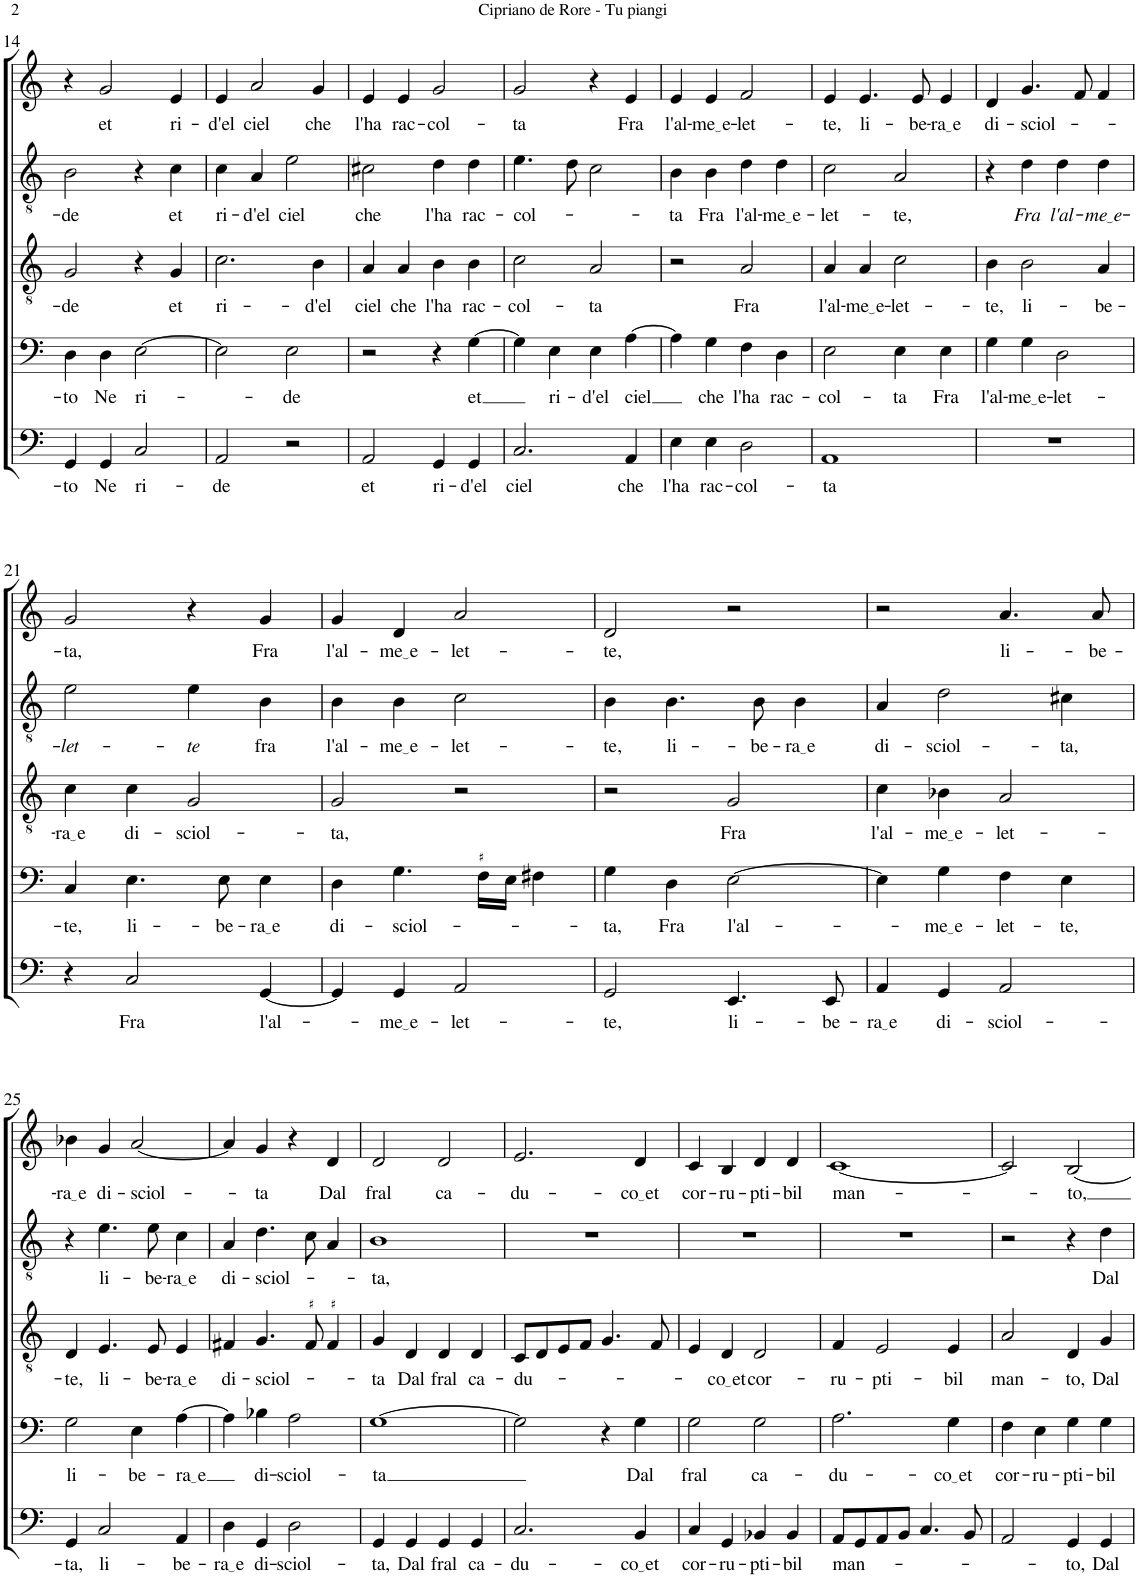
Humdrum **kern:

**kern	**text	**kern	**text	**kern	**text	**kern	**text	**kern	**text
*part5	*part5	*part4	*part4	*part3	*part3	*part2	*part2	*part1	*part1
*staff5	*staff5	*staff4	*staff4	*staff3	*staff3	*staff2	*staff2	*staff1	*staff1
*I"Bassus	*	*I"Tenor	*	*I"Quintus	*	*I"Altus	*	*I"Cantus	*
*I'B	*	*I'T	*	*	*	*I'A	*	*	*
!!LO:PB:g=z
*clefF4	*	*clefF4	*	*clefGv2	*	*clefGv2	*	*clefG2	*
*k[]	*	*k[]	*	*k[]	*	*k[]	*	*k[]	*
*M4/4	*	*M4/4	*	*M4/4	*	*M4/4	*	*M4/4	*
*met(c)	*	*met(c)	*	*met(c)	*	*met(c)	*	*met(c)	*
=14	=14	=14	=14	=14	=14	=14	=14	=14	=14
!	!LO:LY:b	!	!LO:LY:b	!	!LO:LY:b	!	!LO:LY:b	!	!
4GG/	-to	4D\	-to	2G/	-de	2B\	-de	4r	.
!	!LO:LY:b	!	!LO:LY:b	!	!	!	!	!	!LO:LY:b
4GG/	Ne	4D\	Ne	.	.	.	.	2g/	et
!	!LO:LY:b	!	!LO:LY:b	!	!	!	!	!	!
2C/	ri-	[2E\	ri-	4r	.	4r	.	.	.
!	!	!	!	!	!LO:LY:b	!	!LO:LY:b	!	!LO:LY:b
.	.	.	.	4G/	et	4c\	et	4e/	ri-
=15	=15	=15	=15	=15	=15	=15	=15	=15	=15
!	!LO:LY:b	!	!	!	!LO:LY:b	!	!LO:LY:b	!	!LO:LY:b
2AA/	-de	2E\]	.	2.c\	ri-	4c\	ri-	4e/	-d'el
!	!	!	!	!	!	!	!LO:LY:b	!	!LO:LY:b
.	.	.	.	.	.	4A/	-d'el	2a/	ciel
!	!	!	!LO:LY:b	!	!	!	!LO:LY:b	!	!
2r	.	2E\	-de	.	.	2e\	ciel	.	.
!	!	!	!	!	!LO:LY:b	!	!	!	!LO:LY:b
.	.	.	.	4B\	-d'el	.	.	4g/	che
=16	=16	=16	=16	=16	=16	=16	=16	=16	=16
!	!LO:LY:b	!	!	!	!LO:LY:b	!	!LO:LY:b	!	!LO:LY:b
2AA/	et	2r	.	4A/	ciel	2c#X\	che	4e/	l'ha
!	!	!	!	!	!LO:LY:b	!	!	!	!LO:LY:b
.	.	.	.	4A/	che	.	.	4e/	rac-
!	!LO:LY:b	!	!	!	!LO:LY:b	!	!LO:LY:b	!	!LO:LY:b
4GG/	ri-	4r	.	4B\	l'ha	4d\	l'ha	2g/	-col-
!	!LO:LY:b	!	!LO:LY:b	!	!LO:LY:b	!	!LO:LY:b	!	!
4GG/	-d'el	[4G\	et	4B\	rac-	4d\	rac-	.	.
=17	=17	=17	=17	=17	=17	=17	=17	=17	=17
!	!LO:LY:b	!	!	!	!LO:LY:b	!	!LO:LY:b	!	!LO:LY:b
2.C/	ciel	4G\]	.	2c\	-col-	4.e\	-col-	2g/	-ta
!	!	!	!LO:LY:b	!	!	!	!	!	!
.	.	4E\	ri-	.	.	.	.	.	.
.	.	.	.	.	.	8d\	.	.	.
!	!	!	!LO:LY:b	!	!LO:LY:b	!	!	!	!
.	.	4E\	-d'el	2A/	-ta	2c\	.	4r	.
!	!LO:LY:b	!	!LO:LY:b	!	!	!	!	!	!LO:LY:b
4AA/	che	[4A\	ciel	.	.	.	.	4e/	Fra
=18	=18	=18	=18	=18	=18	=18	=18	=18	=18
!	!LO:LY:b	!	!	!	!	!	!LO:LY:b	!	!LO:LY:b
4E\	l'ha	4A\]	.	2r	.	4B\	-ta	4e/	l'al-
!	!LO:LY:b	!	!LO:LY:b	!	!	!	!LO:LY:b	!	!LO:LY:b
4E\	rac-	4G\	che	.	.	4B\	Fra	4e/	me e
!	!LO:LY:b	!	!LO:LY:b	!	!LO:LY:b	!	!LO:LY:b	!	!LO:LY:b
2D\	-col-	4F\	l'ha	2A/	Fra	4d\	l'al-	2f/	-let-
!	!	!	!LO:LY:b	!	!	!	!LO:LY:b	!	!
.	.	4D\	rac-	.	.	4d\	me e	.	.
=19	=19	=19	=19	=19	=19	=19	=19	=19	=19
!	!LO:LY:b	!	!LO:LY:b	!	!LO:LY:b	!	!LO:LY:b	!	!LO:LY:b
1AA	-ta	2E\	-col-	4A/	l'al-	2c\	-let-	4e/	-te,
!	!	!	!	!	!LO:LY:b	!	!	!	!LO:LY:b
.	.	.	.	4A/	me e	.	.	4.e/	li-
!	!	!	!LO:LY:b	!	!LO:LY:b	!	!LO:LY:b	!	!
.	.	4E\	-ta	2c\	-let-	2A/	-te,	.	.
!	!	!	!	!	!	!	!	!	!LO:LY:b
.	.	.	.	.	.	.	.	8e/	-be-
!	!	!	!LO:LY:b	!	!	!	!	!	!LO:LY:b
.	.	4E\	Fra	.	.	.	.	4e/	ra e
=20	=20	=20	=20	=20	=20	=20	=20	=20	=20
!	!	!	!LO:LY:b	!	!LO:LY:b	!	!	!	!LO:LY:b
1r	.	4G\	l'al-	4B\	-te,	4r	.	4d/	di-
!	!	!	!LO:LY:b	!	!LO:LY:b	!	!LO:LY:b	!	!LO:LY:b
.	.	4G\	me e	2B\	li-	4d\	Fra	4.g/	-sciol-
!	!	!	!LO:LY:b	!	!	!	!LO:LY:b	!	!
.	.	2D\	-let-	.	.	4d\	l'al-	.	.
.	.	.	.	.	.	.	.	8f/	.
!	!	!	!	!	!LO:LY:b	!	!LO:LY:b	!	!
.	.	.	.	4A/	-be-	4d\	me e	4f/	.
!!LO:LB:g=z
=21	=21	=21	=21	=21	=21	=21	=21	=21	=21
!	!	!	!LO:LY:b	!	!LO:LY:b	!	!LO:LY:b	!	!LO:LY:b
4r	.	4C/	-te,	4c\	ra e	2e\	-let-	2g/	-ta,
!	!LO:LY:b	!	!LO:LY:b	!	!LO:LY:b	!	!	!	!
2C/	Fra	4.E\	li-	4c\	di-	.	.	.	.
!	!	!	!	!	!LO:LY:b	!	!LO:LY:b	!	!
.	.	.	.	2G/	-sciol-	4e\	-te	4r	.
!	!	!	!LO:LY:b	!	!	!	!	!	!
.	.	8E\	-be-	.	.	.	.	.	.
!	!LO:LY:b	!	!LO:LY:b	!	!	!	!LO:LY:b	!	!LO:LY:b
[4GG/	l'al-	4E\	ra e	.	.	4B\	fra	4g/	Fra
=22	=22	=22	=22	=22	=22	=22	=22	=22	=22
!	!	!	!LO:LY:b	!	!LO:LY:b	!	!LO:LY:b	!	!LO:LY:b
4GG/]	.	4D\	di-	2G/	-ta,	4B\	l'al-	4g/	l'al-
!	!LO:LY:b	!	!LO:LY:b	!	!	!	!LO:LY:b	!	!LO:LY:b
4GG/	me e	4.G\	-sciol-	.	.	4B\	me e	4d/	me e
!	!LO:LY:b	!	!	!	!	!	!LO:LY:b	!	!LO:LY:b
2AA/	-let-	.	.	2r	.	2c\	-let-	2a/	-let-
.	.	16F#X\LL	.	.	.	.	.	.	.
.	.	16E\JJ	.	.	.	.	.	.	.
.	.	4F#X\	.	.	.	.	.	.	.
=23	=23	=23	=23	=23	=23	=23	=23	=23	=23
!	!LO:LY:b	!	!LO:LY:b	!	!	!	!LO:LY:b	!	!LO:LY:b
2GG/	-te,	4G\	-ta,	2r	.	4B\	-te,	2d/	-te,
!	!	!	!LO:LY:b	!	!	!	!LO:LY:b	!	!
.	.	4D\	Fra	.	.	4.B\	li-	.	.
!	!LO:LY:b	!	!LO:LY:b	!	!LO:LY:b	!	!	!	!
4.EE/	li-	[2E\	l'al-	2G/	Fra	.	.	2r	.
!	!	!	!	!	!	!	!LO:LY:b	!	!
.	.	.	.	.	.	8B\	-be-	.	.
!	!	!	!	!	!	!	!LO:LY:b	!	!
.	.	.	.	.	.	4B\	ra e	.	.
!	!LO:LY:b	!	!	!	!	!	!	!	!
8EE/	-be-	.	.	.	.	.	.	.	.
=24	=24	=24	=24	=24	=24	=24	=24	=24	=24
!	!LO:LY:b	!	!	!	!LO:LY:b	!	!LO:LY:b	!	!
4AA/	ra e	4E\]	.	4c\	l'al-	4A/	di-	2r	.
!	!LO:LY:b	!	!LO:LY:b	!	!LO:LY:b	!	!LO:LY:b	!	!
4GG/	di-	4G\	me e	4B-X\	me e	2d\	-sciol-	.	.
!	!LO:LY:b	!	!LO:LY:b	!	!LO:LY:b	!	!	!	!LO:LY:b
2AA/	-sciol-	4F\	-let-	2A/	-let-	.	.	4.a/	li-
!	!	!	!LO:LY:b	!	!	!	!LO:LY:b	!	!
.	.	4E\	-te,	.	.	4c#X\	-ta,	.	.
!	!	!	!	!	!	!	!	!	!LO:LY:b
.	.	.	.	.	.	.	.	8a/	-be-
!!LO:LB:g=z
=25	=25	=25	=25	=25	=25	=25	=25	=25	=25
!	!LO:LY:b	!	!LO:LY:b	!	!LO:LY:b	!	!	!	!LO:LY:b
4GG/	-ta,	2G\	li-	4D/	-te,	4r	.	4b-X\	ra e
!	!LO:LY:b	!	!	!	!LO:LY:b	!	!LO:LY:b	!	!LO:LY:b
2C/	li-	.	.	4.E/	li-	4.e\	li-	4g/	di-
!	!	!	!LO:LY:b	!	!	!	!	!	!LO:LY:b
.	.	4E\	-be-	.	.	.	.	[2a/	-sciol-
!	!	!	!	!	!LO:LY:b	!	!LO:LY:b	!	!
.	.	.	.	8E/	-be-	8e\	-be-	.	.
!	!LO:LY:b	!	!LO:LY:b	!	!LO:LY:b	!	!LO:LY:b	!	!
4AA/	-be-	[4A\	ra e	4E/	ra e	4c\	ra e	.	.
=26	=26	=26	=26	=26	=26	=26	=26	=26	=26
!	!LO:LY:b	!	!	!	!LO:LY:b	!	!LO:LY:b	!	!
4D\	ra e	4A\]	.	4F#X/	di-	4A/	di-	4a/]	.
!	!LO:LY:b	!	!LO:LY:b	!	!LO:LY:b	!	!LO:LY:b	!	!LO:LY:b
4GG/	di-	4B-X\	di-	4.G/	-sciol-	4.d\	-sciol-	4g/	-ta
!	!LO:LY:b	!	!LO:LY:b	!	!	!	!	!	!
2D\	-sciol-	2A\	-sciol-	.	.	.	.	4r	.
.	.	.	.	8F#/	.	8c\	.	.	.
!	!	!	!	!	!	!	!	!	!LO:LY:b
.	.	.	.	4F#/	.	4A/	.	4d/	Dal
=27	=27	=27	=27	=27	=27	=27	=27	=27	=27
!	!LO:LY:b	!	!LO:LY:b	!	!LO:LY:b	!	!LO:LY:b	!	!LO:LY:b
4GG/	-ta,	[1G	-ta	4G/	-ta	1B	-ta,	2d/	fral
!	!LO:LY:b	!	!	!	!LO:LY:b	!	!	!	!
4GG/	Dal	.	.	4D/	Dal	.	.	.	.
!	!LO:LY:b	!	!	!	!LO:LY:b	!	!	!	!LO:LY:b
4GG/	fral	.	.	4D/	fral	.	.	2d/	ca-
!	!LO:LY:b	!	!	!	!LO:LY:b	!	!	!	!
4GG/	ca-	.	.	4D/	ca-	.	.	.	.
=28	=28	=28	=28	=28	=28	=28	=28	=28	=28
!	!LO:LY:b	!	!	!	!LO:LY:b	!	!	!	!LO:LY:b
2.C/	-du-	2G\]	.	8C/L	-du-	1r	.	2.e/	-du-
.	.	.	.	8D/	.	.	.	.	.
.	.	.	.	8E/	.	.	.	.	.
.	.	.	.	8F/J	.	.	.	.	.
.	.	4r	.	4.G/	.	.	.	.	.
!	!LO:LY:b	!	!LO:LY:b	!	!	!	!	!	!LO:LY:b
4BB/	co et	4G\	Dal	.	.	.	.	4d/	co et
.	.	.	.	8F/	.	.	.	.	.
=29	=29	=29	=29	=29	=29	=29	=29	=29	=29
!	!LO:LY:b	!	!LO:LY:b	!	!	!	!	!	!LO:LY:b
4C/	cor-	2G\	fral	4E/	.	1r	.	4c/	cor-
!	!LO:LY:b	!	!	!	!LO:LY:b	!	!	!	!LO:LY:b
4GG/	-ru-	.	.	4D/	co et	.	.	4B/	-ru-
!	!LO:LY:b	!	!LO:LY:b	!	!LO:LY:b	!	!	!	!LO:LY:b
4BB-X/	-pti-	2G\	ca-	2D/	cor-	.	.	4d/	-pti-
!	!LO:LY:b	!	!	!	!	!	!	!	!LO:LY:b
4BB-/	-bil	.	.	.	.	.	.	4d/	-bil
=30	=30	=30	=30	=30	=30	=30	=30	=30	=30
!	!LO:LY:b	!	!LO:LY:b	!	!LO:LY:b	!	!	!	!LO:LY:b
8AA/L	man-	2.A\	-du-	4F/	-ru-	1r	.	[1c	man-
8GG/	.	.	.	.	.	.	.	.	.
!	!	!	!	!	!LO:LY:b	!	!	!	!
8AA/	.	.	.	2E/	-pti-	.	.	.	.
8BB/J	.	.	.	.	.	.	.	.	.
4.C/	.	.	.	.	.	.	.	.	.
!	!	!	!LO:LY:b	!	!LO:LY:b	!	!	!	!
.	.	4G\	co et	4E/	-bil	.	.	.	.
8BB/	.	.	.	.	.	.	.	.	.
=31	=31	=31	=31	=31	=31	=31	=31	=31	=31
!	!	!	!LO:LY:b	!	!LO:LY:b	!	!	!	!
2AA/	.	4F\	cor-	2A/	man-	2r	.	2c/]	.
!	!	!	!LO:LY:b	!	!	!	!	!	!
.	.	4E\	-ru-	.	.	.	.	.	.
!	!LO:LY:b	!	!LO:LY:b	!	!LO:LY:b	!	!	!	!LO:LY:b
4GG/	-to,	4G\	-pti-	4D/	-to,	4r	.	[2B/	-to,
!	!LO:LY:b	!	!LO:LY:b	!	!LO:LY:b	!	!LO:LY:b	!	!
4GG/	Dal	4G\	-bil	4G/	Dal	4d\	Dal	.	.
=	=	=	=	=	=	=	=	=	=
*-	*-	*-	*-	*-	*-	*-	*-	*-	*-
